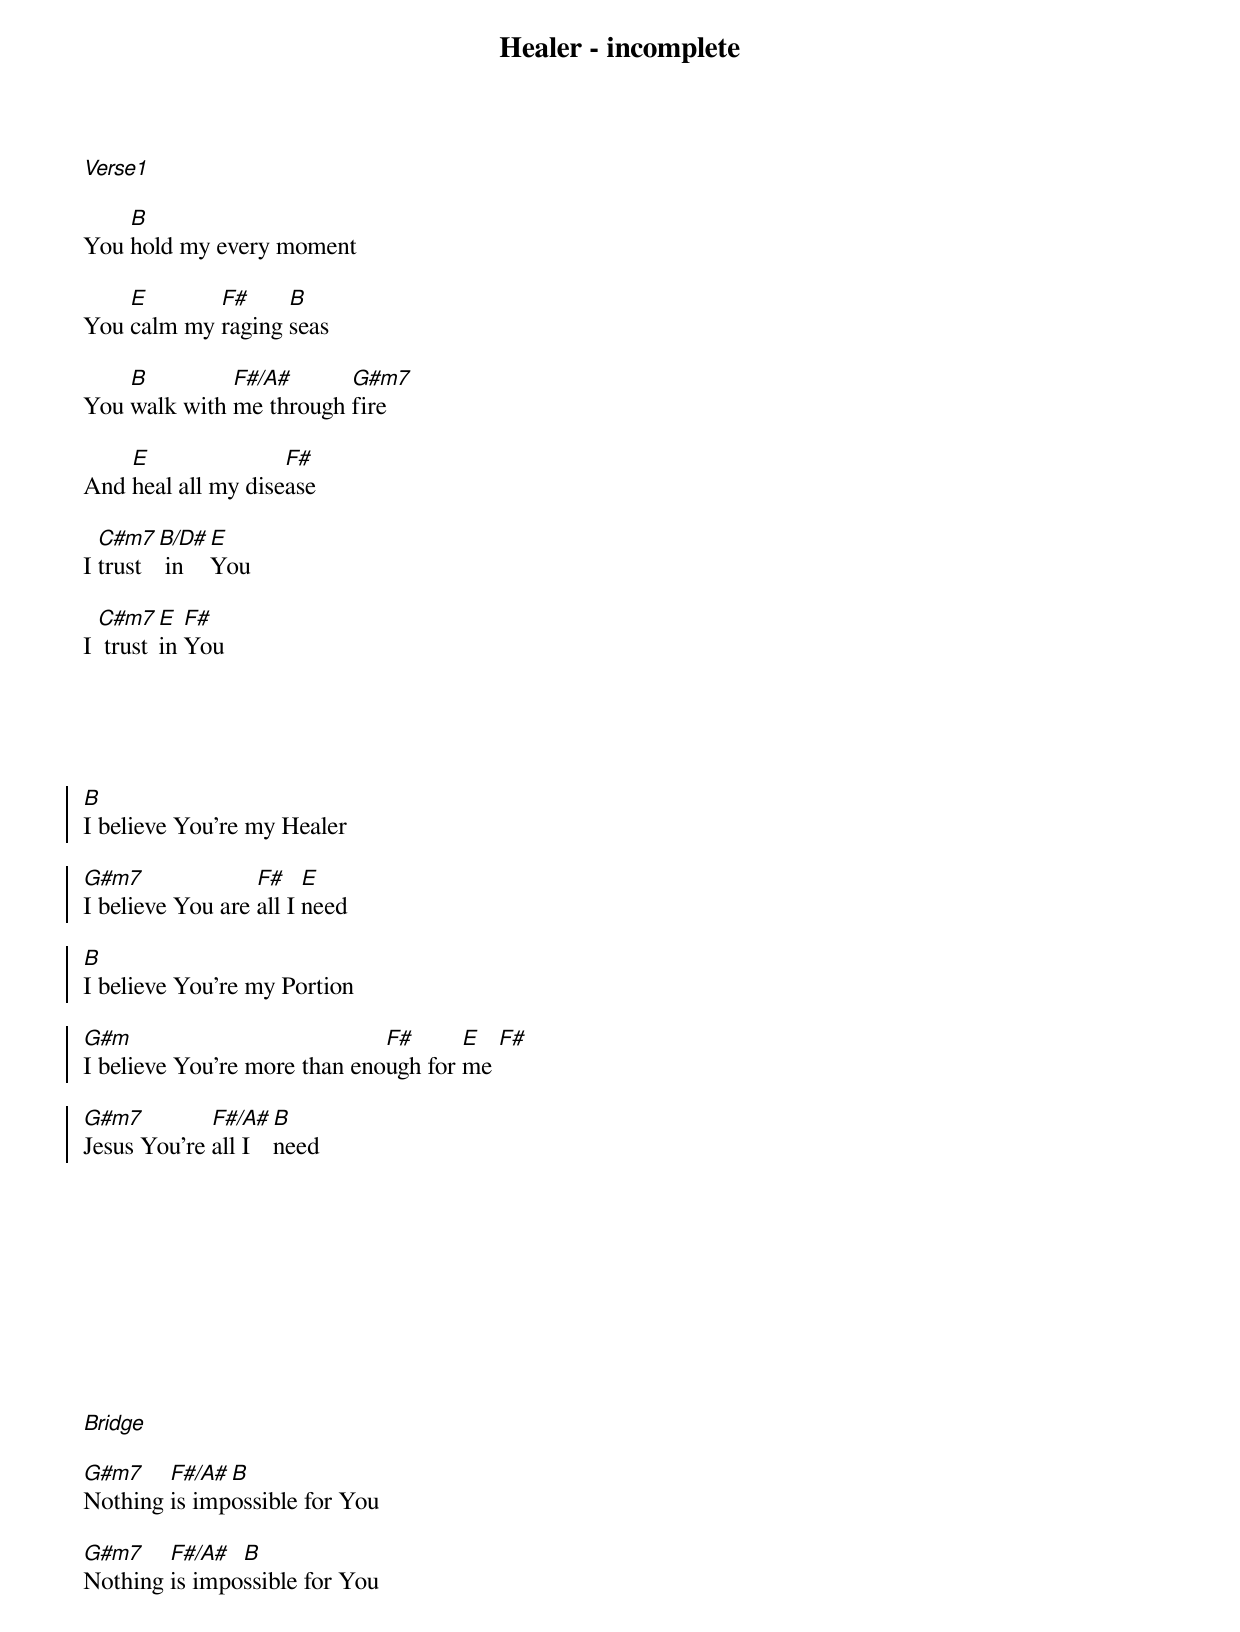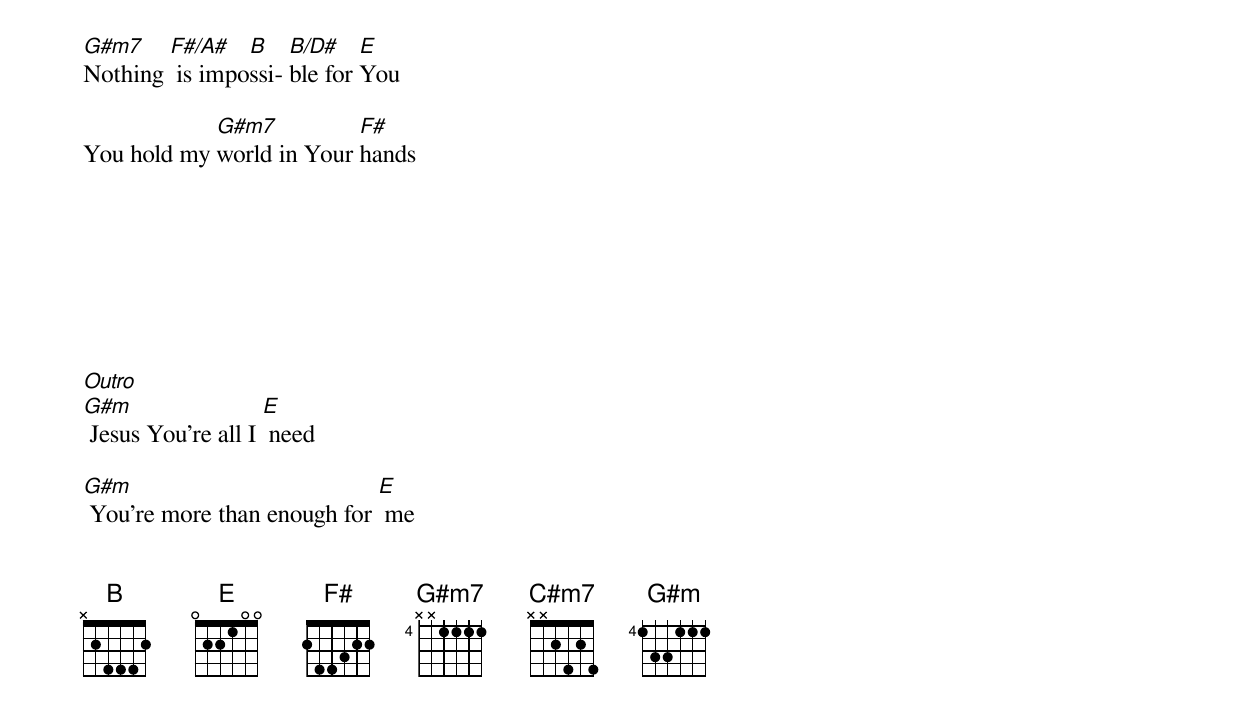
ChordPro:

{title:Healer - incomplete}
[Verse1]

You [B]hold my every moment

You [E]calm my [F#]raging [B]seas

You [B]walk with [F#/A#]me through [G#m7]fire

And [E]heal all my dise[F#]ase

I [C#m7]trust [B/D#] in [E]You

I [C#m7] trust [E]in [F#]You




{soc}

[B]I believe You're my Healer

[G#m7]I believe You are [F#]all I [E]need

[B]I believe You're my Portion

[G#m]I believe You're more than eno[F#]ugh for [E]me [F#]

[G#m7]Jesus You're [F#/A#]all I [B]need

{eoc}









[Bridge]

[G#m7]Nothing [F#/A#]is imp[B]ossible for You

[G#m7]Nothing [F#/A#]is impo[B]ssible for You

[G#m7]Nothing [F#/A#] is impo[B]ssi- [B/D#]ble for [E]You

You hold my [G#m7]world in Your [F#]hands








[Outro]
[G#m] Jesus You're all I [E] need

[G#m] You're more than enough for [E] me


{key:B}
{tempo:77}
